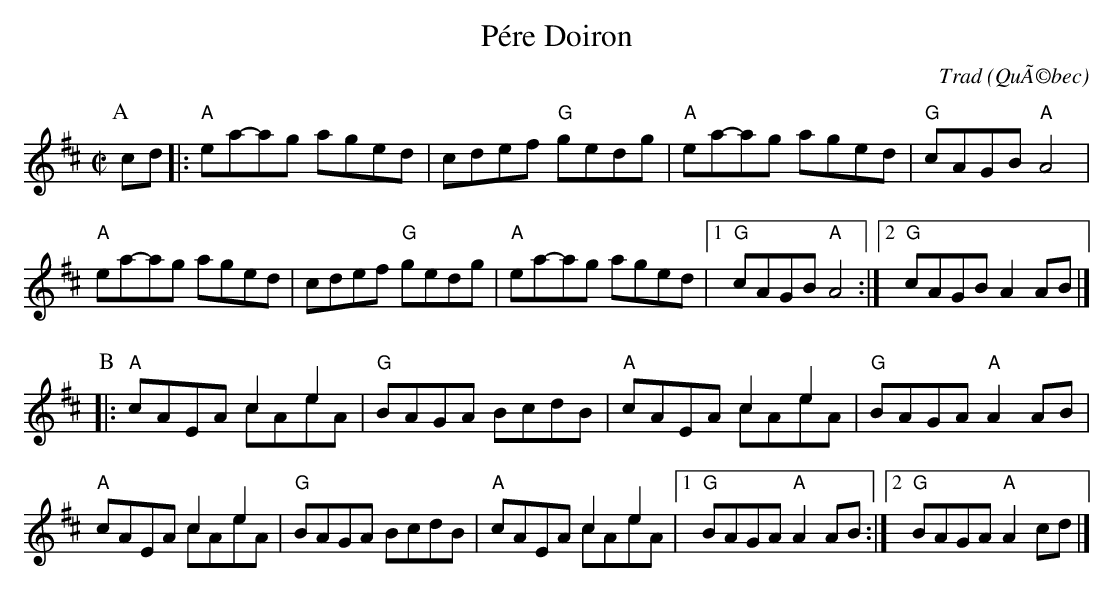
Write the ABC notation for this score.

X:1
T:Pére Doiron
C:Trad
O:QuÃ©bec
M:C|
L:1/8
K:Amix
P:A
cd|: "A" ea-ag aged|cdef "G" gedg| "A" ea-ag aged| "G" cAGB "A" A4 |
"A" ea-ag aged|cdef "G" gedg| "A" ea-ag aged|1 "G" cAGB "A" A4 :|2 "G" cAGB A2 AB |]
P:B
|: "A" cAEA c2e2 &x4 cAeA | "G" BAGA BcdB | "A" cAEA c2e2 &x4 cAeA | "G" BAGA "A" A2 AB |
"A" cAEA c2e2 &x4 cAeA | "G" BAGA BcdB |  "A" cAEA c2e2 &x4 cAeA |1 "G" BAGA "A" A2 AB :|2 "G" BAGA "A" A2 cd |]
